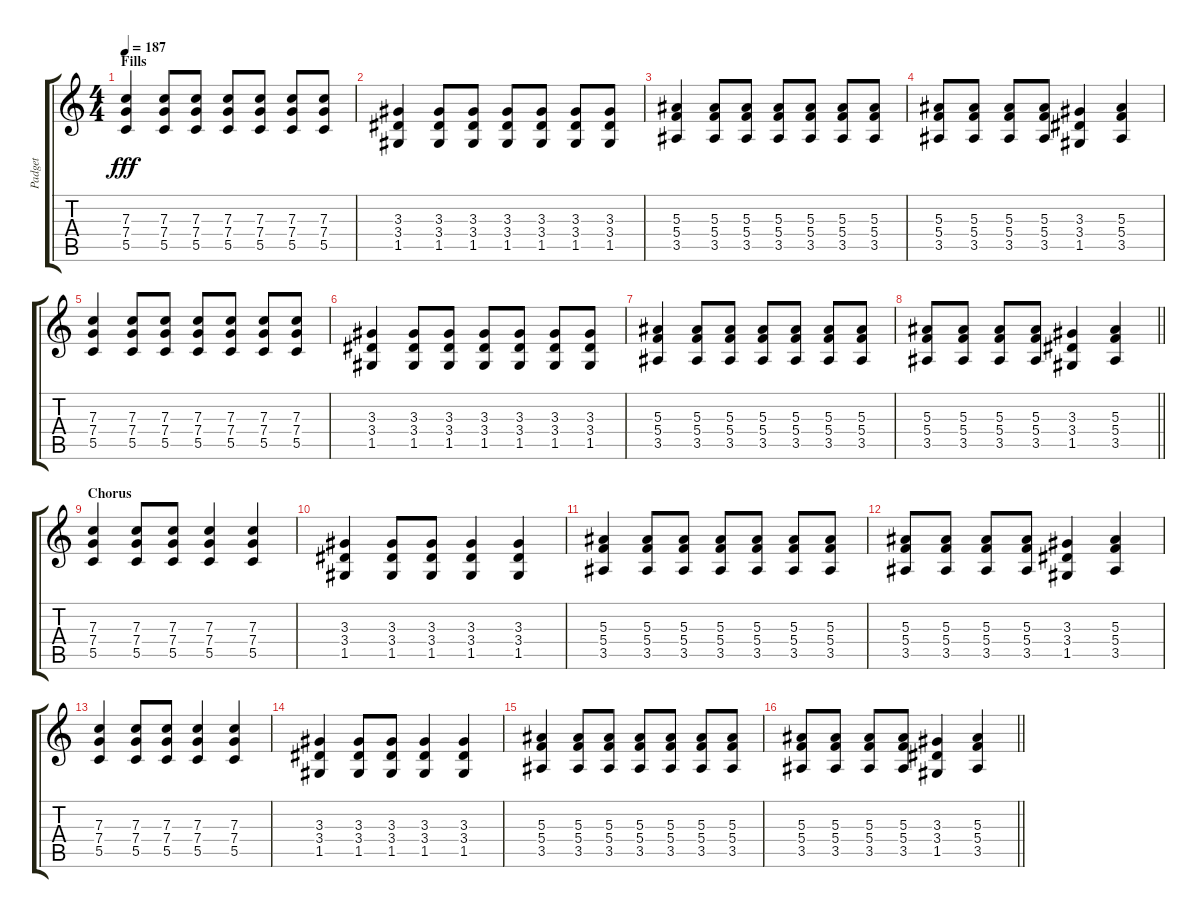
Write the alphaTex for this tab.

\track ("Padget" "Padget") {instrument overdrivenguitar}
\staff {score tabs}
\tuning (D4 A3 F3 C3 G2 C2) {hide}
\ts (4 4)
\section ("" "Fills")
\tempo 187
\clef g2
\ks c
(7.3 7.4 5.5).4{dy fff} (7.3 7.4 5.5).8 (7.3 7.4 5.5).8 (7.3 7.4 5.5).8 (7.3 7.4 5.5).8 (7.3 7.4 5.5).8 (7.3 7.4 5.5).8 |
(3.3 3.4 1.5).4 (3.3 3.4 1.5).8 (3.3 3.4 1.5).8 (3.3 3.4 1.5).8 (3.3 3.4 1.5).8 (3.3 3.4 1.5).8 (3.3 3.4 1.5).8 |
(5.3 5.4 3.5).4 (5.3 5.4 3.5).8 (5.3 5.4 3.5).8 (5.3 5.4 3.5).8 (5.3 5.4 3.5).8 (5.3 5.4 3.5).8 (5.3 5.4 3.5).8 |
(5.3 5.4 3.5).8 (5.3 5.4 3.5).8 (5.3 5.4 3.5).8 (5.3 5.4 3.5).8 (3.3 3.4 1.5).4 (5.3 5.4 3.5).4 |
(7.3 7.4 5.5).4 (7.3 7.4 5.5).8 (7.3 7.4 5.5).8 (7.3 7.4 5.5).8 (7.3 7.4 5.5).8 (7.3 7.4 5.5).8 (7.3 7.4 5.5).8 |
(3.3 3.4 1.5).4 (3.3 3.4 1.5).8 (3.3 3.4 1.5).8 (3.3 3.4 1.5).8 (3.3 3.4 1.5).8 (3.3 3.4 1.5).8 (3.3 3.4 1.5).8 |
(5.3 5.4 3.5).4 (5.3 5.4 3.5).8 (5.3 5.4 3.5).8 (5.3 5.4 3.5).8 (5.3 5.4 3.5).8 (5.3 5.4 3.5).8 (5.3 5.4 3.5).8 |
\barLineRight lightlight
(5.3 5.4 3.5).8 (5.3 5.4 3.5).8 (5.3 5.4 3.5).8 (5.3 5.4 3.5).8 (3.3 3.4 1.5).4 (5.3 5.4 3.5).4 |
\section ("" "Chorus")
(7.3 7.4 5.5).4 (7.3 7.4 5.5).8 (7.3 7.4 5.5).8 (7.3 7.4 5.5).4 (7.3 7.4 5.5).4 |
(3.3 3.4 1.5).4 (3.3 3.4 1.5).8 (3.3 3.4 1.5).8 (3.3 3.4 1.5).4 (3.3 3.4 1.5).4 |
(5.3 5.4 3.5).4 (5.3 5.4 3.5).8 (5.3 5.4 3.5).8 (5.3 5.4 3.5).8 (5.3 5.4 3.5).8 (5.3 5.4 3.5).8 (5.3 5.4 3.5).8 |
(5.3 5.4 3.5).8 (5.3 5.4 3.5).8 (5.3 5.4 3.5).8 (5.3 5.4 3.5).8 (3.3 3.4 1.5).4 (5.3 5.4 3.5).4 |
(7.3 7.4 5.5).4 (7.3 7.4 5.5).8 (7.3 7.4 5.5).8 (7.3 7.4 5.5).4 (7.3 7.4 5.5).4 |
(3.3 3.4 1.5).4 (3.3 3.4 1.5).8 (3.3 3.4 1.5).8 (3.3 3.4 1.5).4 (3.3 3.4 1.5).4 |
(5.3 5.4 3.5).4 (5.3 5.4 3.5).8 (5.3 5.4 3.5).8 (5.3 5.4 3.5).8 (5.3 5.4 3.5).8 (5.3 5.4 3.5).8 (5.3 5.4 3.5).8 |
\barLineRight lightlight
(5.3 5.4 3.5).8 (5.3 5.4 3.5).8 (5.3 5.4 3.5).8 (5.3 5.4 3.5).8 (3.3 3.4 1.5).4 (5.3 5.4 3.5).4
